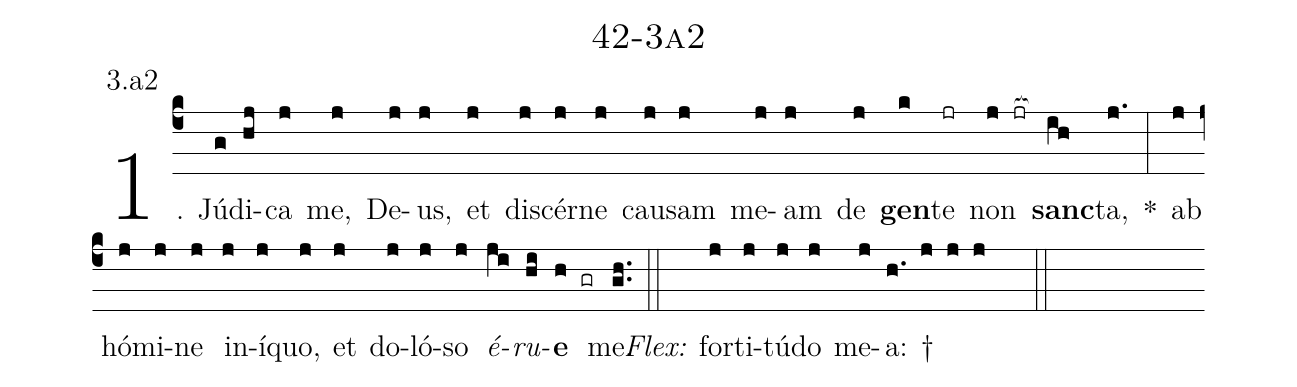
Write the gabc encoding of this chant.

name: 42-3a2;
annotation: 3.a2;
%%
(c4)1. Jú(g)di(hj)ca(j) me,(j) De(j)us,(j) et(j) di(j)scér(j)ne(j) cau(j)sam(j) me(j)am(j) de(j) <b>gen</b>(k)te(jr) non(j jr[ocb:1{]) <b>sanc</b>(ih[ocb:0}])ta,(j.) *(:) ab(j) hó(j)mi(j)ne(j) in(j)í(j)quo,(j) et(j) do(j)ló(j)so(j) <i>é</i>(ji)<i>ru</i>(hi)<b>e</b>(h gr) me.(gh..) (::)
<i>Flex:</i>()  for(j)ti(j)tú(j)do(j) me(j)a: †(h. j j j  ::)
